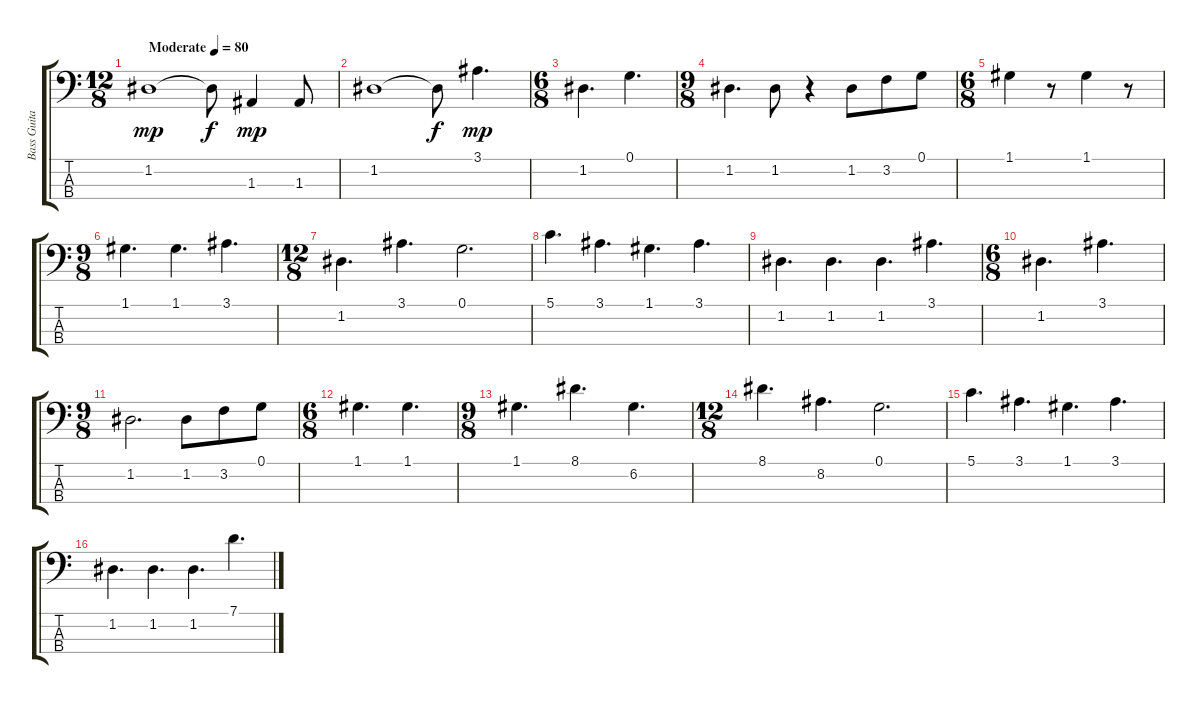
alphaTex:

\track ("Bass Guitar" "Bass Guita") {instrument acousticbass}
\staff {score tabs}
\tuning (G2 D2 A1 E1) {hide}
\ts (12 8)
\tempo (80 "Moderate")
\clef f4
\ks c
1.2.1{dy mp instrument acousticbass} 1.2{t}.8{dy f} 1.3.4{dy mp} 1.3.8 |
1.2.1 1.2{t}.8{dy f} 3.1.4{d dy mp} |
\ts (6 8)
1.2.4{d} 0.1.4{d} |
\ts (9 8)
1.2.4{d} 1.2.8 r.4 1.2.8 3.2.8 0.1.8 |
\ts (6 8)
1.1.4 r.8 1.1.4 r.8 |
\ts (9 8)
1.1.4{d} 1.1.4{d} 3.1.4{d} |
\ts (12 8)
1.2.4{d} 3.1.4{d} 0.1.2{d} |
5.1.4{d} 3.1.4{d} 1.1.4{d} 3.1.4{d} |
1.2.4{d} 1.2.4{d} 1.2.4{d} 3.1.4{d} |
\ts (6 8)
1.2.4{d} 3.1.4{d} |
\ts (9 8)
1.2.2{d} 1.2.8 3.2.8 0.1.8 |
\ts (6 8)
1.1.4{d} 1.1.4{d} |
\ts (9 8)
1.1.4{d} 8.1.4{d} 6.2.4{d} |
\ts (12 8)
8.1.4{d} 8.2.4{d} 0.1.2{d} |
5.1.4{d} 3.1.4{d} 1.1.4{d} 3.1.4{d} |
1.2.4{d} 1.2.4{d} 1.2.4{d} 7.1.4{d}
